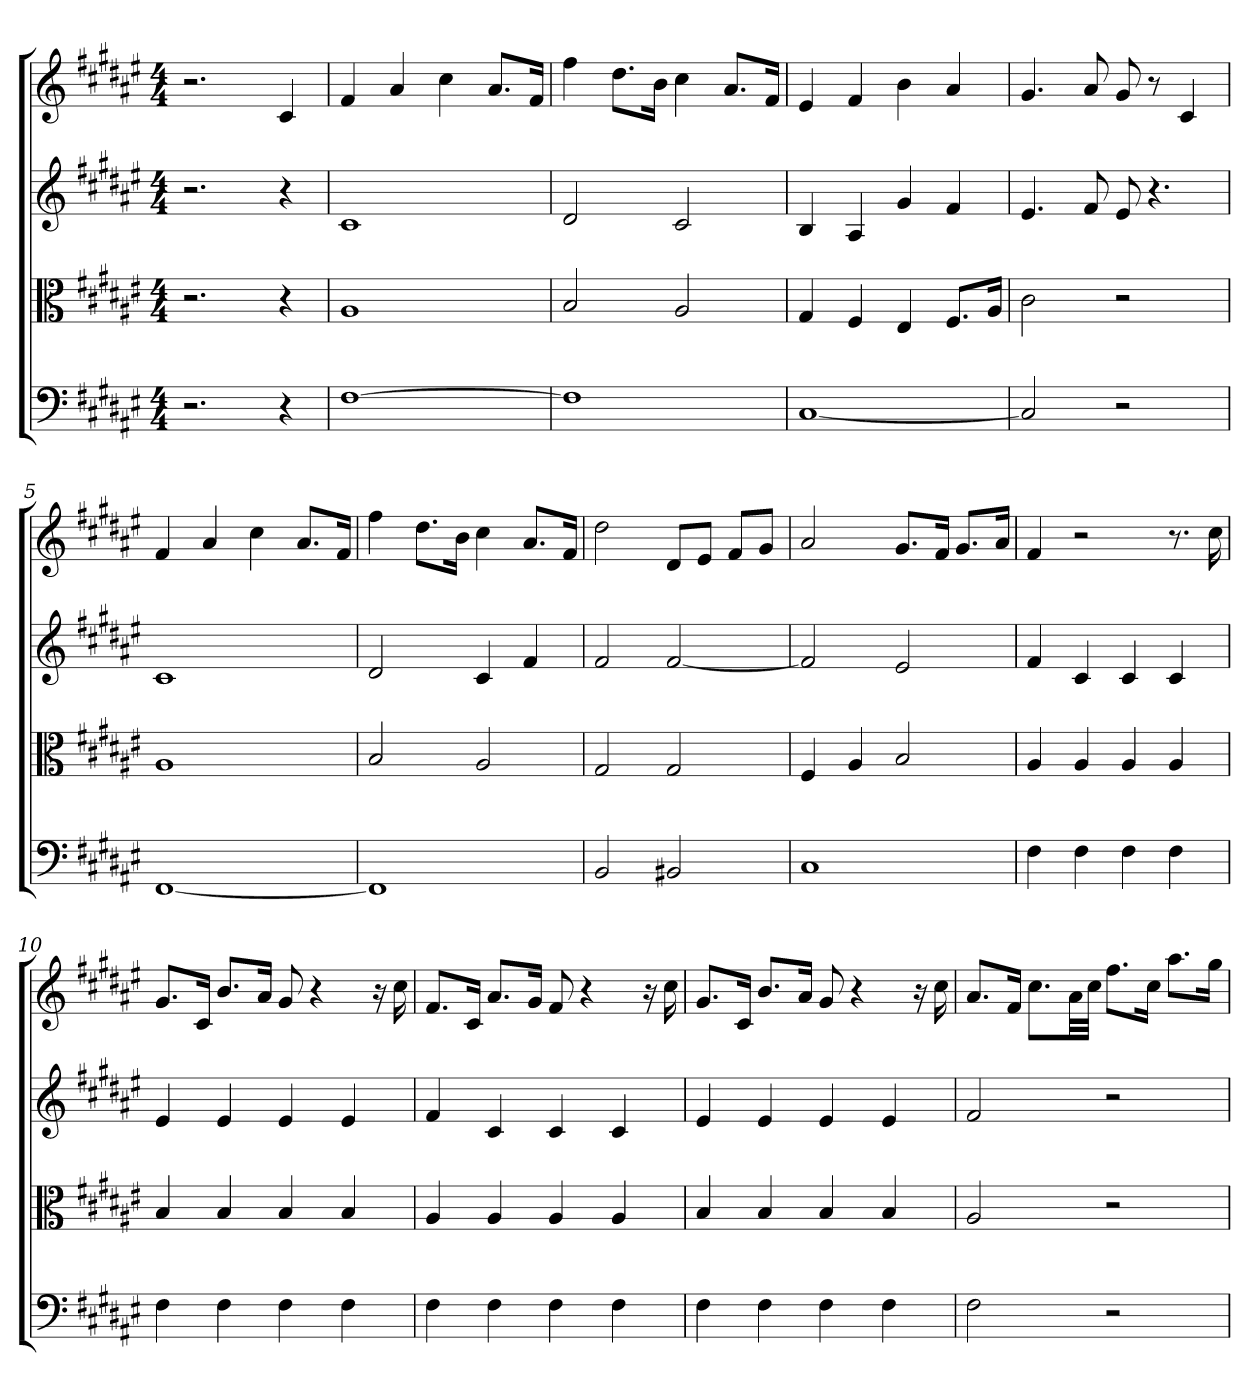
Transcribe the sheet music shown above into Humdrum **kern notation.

**kern	**kern	**kern	**kern
*part4	*part3	*part2	*part1
*staff4	*staff3	*staff2	*staff1
*clefF4	*clefC3	*	*
*k[f#c#g#d#a#e#]	*k[f#c#g#d#a#e#]	*k[f#c#g#d#a#e#]	*k[f#c#g#d#a#e#]
*F#:	*F#:	*F#:	*F#:
*M4/4	*M4/4	*M4/4	*M4/4
=	=	=	=
2.r	2.r	2.r	2.r
4r	4r	4r	4c#
=1	=1	=1	=1
[1F#	1A#	1c#	4f#
.	.	.	4a#
.	.	.	4cc#
.	.	.	8.a#L
.	.	.	16f#Jk
=2	=2	=2	=2
1F#]	2B	2d#	4ff#
.	.	.	8.dd#L
.	.	.	16bJk
.	2A#	2c#	4cc#
.	.	.	8.a#L
.	.	.	16f#Jk
=3	=3	=3	=3
[1C#	4G#	4B	4e#
.	4F#	4A#	4f#
.	4E#	4g#	4b
.	8.F#/L	4f#	4a#
.	16A#/Jk	.	.
=4	=4	=4	=4
2C#]	2c#	4.e#	4.g#
.	.	8f#	8a#
2r	2r	8e#	8g#
.	.	4.r	8r
.	.	.	4c#
=5	=5	=5	=5
[1FF#	1A#	1c#	4f#
.	.	.	4a#
.	.	.	4cc#
.	.	.	8.a#L
.	.	.	16f#Jk
=6	=6	=6	=6
1FF#]	2B	2d#	4ff#
.	.	.	8.dd#L
.	.	.	16bJk
.	2A#	4c#	4cc#
.	.	4f#	8.a#L
.	.	.	16f#Jk
=7	=7	=7	=7
2BB	2G#	2f#	2dd#
2BB#X	2G#	[2f#	8d#L
.	.	.	8e#J
.	.	.	8f#L
.	.	.	8g#J
=8	=8	=8	=8
1C#	4F#	2f#]	2a#
.	4A#	.	.
.	2B	2e#	8.g#L
.	.	.	16f#Jk
.	.	.	8.g#L
.	.	.	16a#Jk
=9	=9	=9	=9
4F#	4A#	4f#	4f#
4F#	4A#	4c#	2r
4F#	4A#	4c#	.
4F#	4A#	4c#	8.r
.	.	.	16cc#
=10	=10	=10	=10
4F#	4B	4e#	8.g#L
.	.	.	16c#Jk
4F#	4B	4e#	8.bL
.	.	.	16a#Jk
4F#	4B	4e#	8g#
.	.	.	4r
4F#	4B	4e#	.
.	.	.	16r
.	.	.	16cc#
=11	=11	=11	=11
4F#	4A#	4f#	8.f#L
.	.	.	16c#Jk
4F#	4A#	4c#	8.a#L
.	.	.	16g#Jk
4F#	4A#	4c#	8f#
.	.	.	4r
4F#	4A#	4c#	.
.	.	.	16r
.	.	.	16cc#
=12	=12	=12	=12
4F#	4B	4e#	8.g#L
.	.	.	16c#Jk
4F#	4B	4e#	8.bL
.	.	.	16a#Jk
4F#	4B	4e#	8g#
.	.	.	4r
4F#	4B	4e#	.
.	.	.	16r
.	.	.	16cc#
=13	=13	=13	=13
2F#	2A#	2f#	8.a#L
.	.	.	16f#Jk
.	.	.	8.cc#L
.	.	.	32a#LL
.	.	.	32cc#JJJ
2r	2r	2r	8.ff#L
.	.	.	16cc#Jk
.	.	.	8.aa#L
.	.	.	16gg#Jk
=	=	=	=
*-	*-	*-	*-
